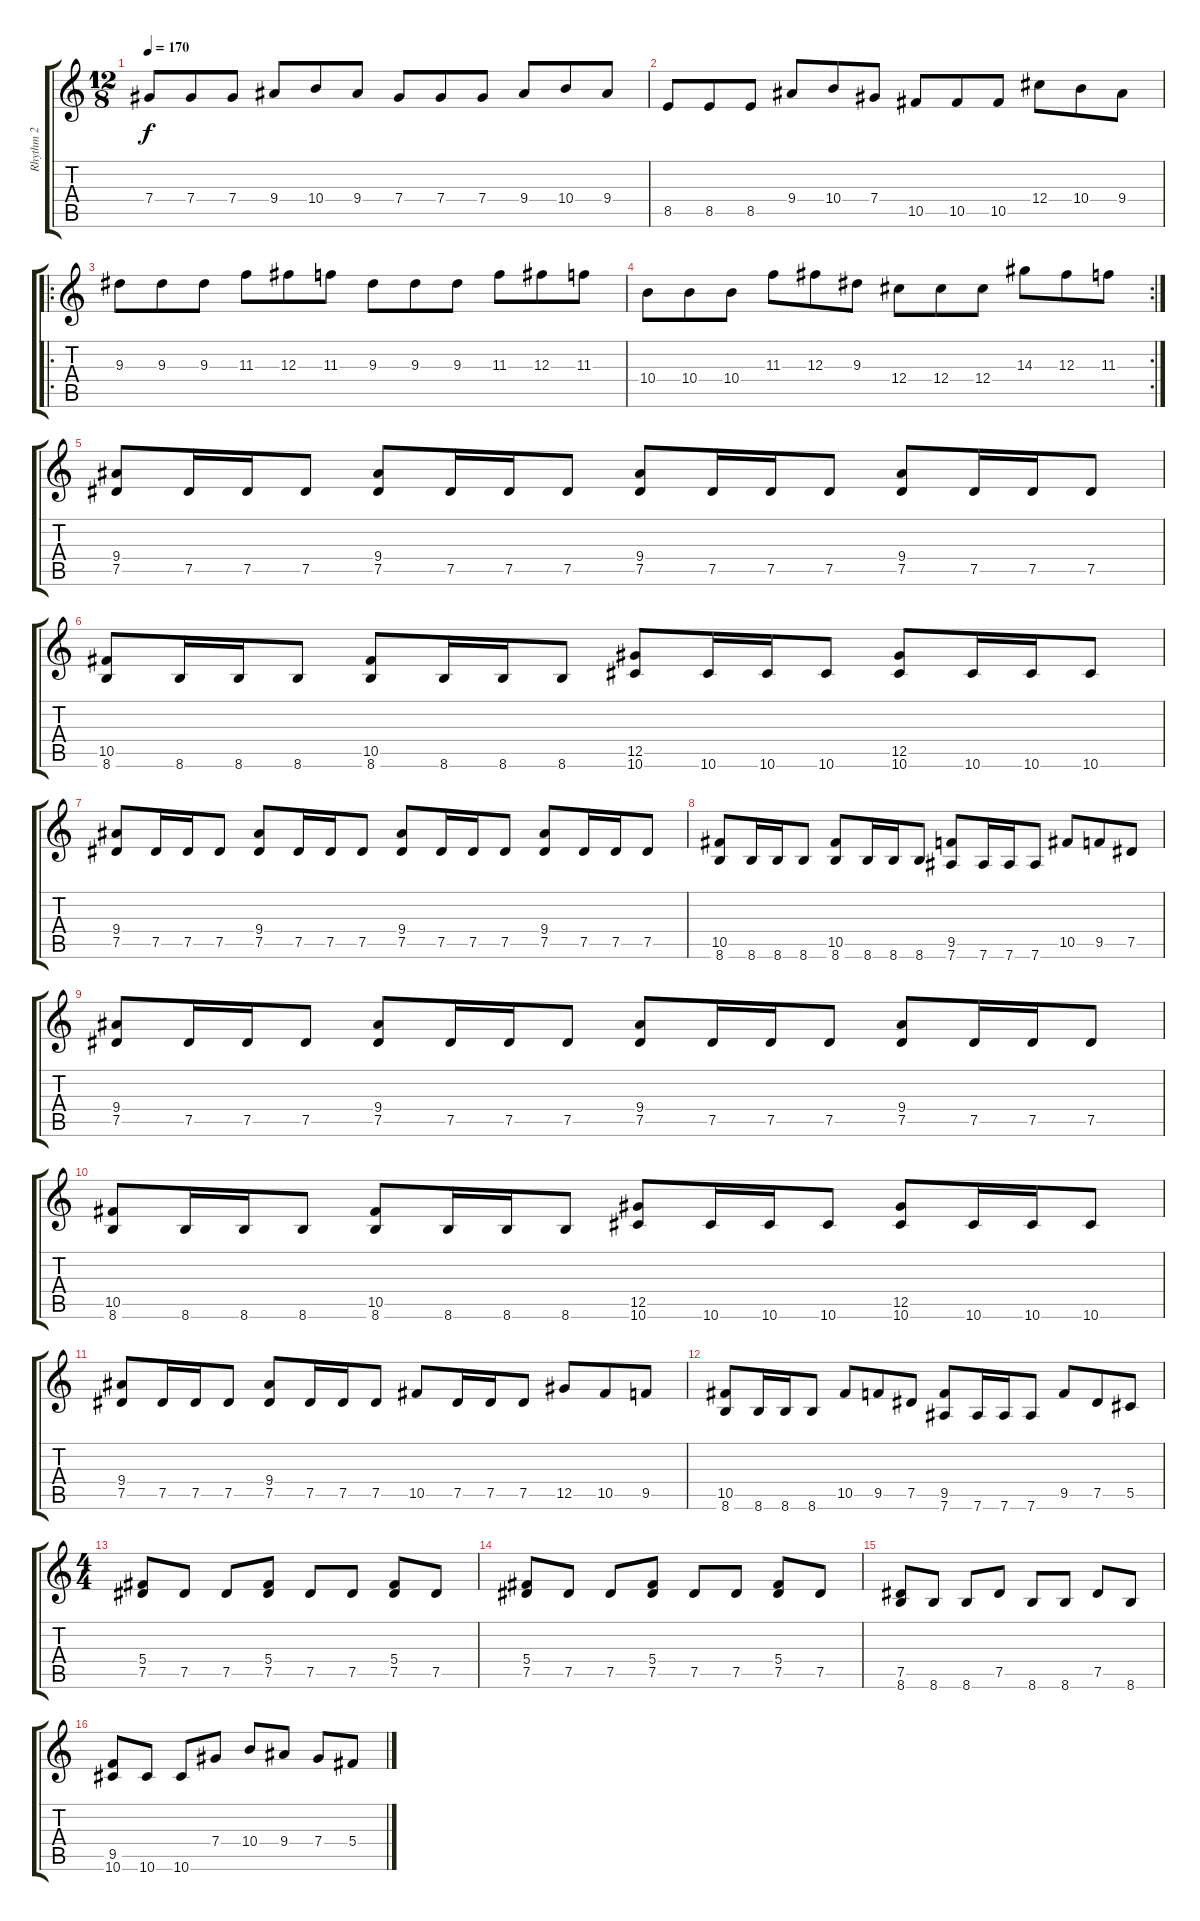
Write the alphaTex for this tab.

\track ("Rhythm 2" "Rhythm 2") {instrument distortionguitar}
\staff {score tabs}
\tuning (Eb4 Bb3 Gb3 Db3 Ab2 Eb2) {hide}
\ts (12 8)
\tempo 170
\clef g2
\ks c
7.4.8{dy f} 7.4.8 7.4.8 9.4.8 10.4.8 9.4.8 7.4.8 7.4.8 7.4.8 9.4.8 10.4.8 9.4.8 |
8.5.8 8.5.8 8.5.8 9.4.8 10.4.8 7.4.8 10.5.8 10.5.8 10.5.8 12.4.8 10.4.8 9.4.8 |
\ro
9.3.8 9.3.8 9.3.8 11.3.8 12.3.8 11.3.8 9.3.8 9.3.8 9.3.8 11.3.8 12.3.8 11.3.8 |
\rc 2
10.4.8 10.4.8 10.4.8 11.3.8 12.3.8 9.3.8 12.4.8 12.4.8 12.4.8 14.3.8 12.3.8 11.3.8 |
(9.4 7.5).8 7.5.16 7.5.16 7.5.8 (9.4 7.5).8 7.5.16 7.5.16 7.5.8 (9.4 7.5).8 7.5.16 7.5.16 7.5.8 (9.4 7.5).8 7.5.16 7.5.16 7.5.8 |
(10.5 8.6).8 8.6.16 8.6.16 8.6.8 (10.5 8.6).8 8.6.16 8.6.16 8.6.8 (12.5 10.6).8 10.6.16 10.6.16 10.6.8 (12.5 10.6).8 10.6.16 10.6.16 10.6.8 |
(9.4 7.5).8 7.5.16 7.5.16 7.5.8 (9.4 7.5).8 7.5.16 7.5.16 7.5.8 (9.4 7.5).8 7.5.16 7.5.16 7.5.8 (9.4 7.5).8 7.5.16 7.5.16 7.5.8 |
(10.5 8.6).8 8.6.16 8.6.16 8.6.8 (10.5 8.6).8 8.6.16 8.6.16 8.6.8 (9.5 7.6).8 7.6.16 7.6.16 7.6.8 10.5.8 9.5.8 7.5.8 |
(9.4 7.5).8 7.5.16 7.5.16 7.5.8 (9.4 7.5).8 7.5.16 7.5.16 7.5.8 (9.4 7.5).8 7.5.16 7.5.16 7.5.8 (9.4 7.5).8 7.5.16 7.5.16 7.5.8 |
(10.5 8.6).8 8.6.16 8.6.16 8.6.8 (10.5 8.6).8 8.6.16 8.6.16 8.6.8 (12.5 10.6).8 10.6.16 10.6.16 10.6.8 (12.5 10.6).8 10.6.16 10.6.16 10.6.8 |
(9.4 7.5).8 7.5.16 7.5.16 7.5.8 (9.4 7.5).8 7.5.16 7.5.16 7.5.8 10.5.8 7.5.16 7.5.16 7.5.8 12.5.8 10.5.8 9.5.8 |
(10.5 8.6).8 8.6.16 8.6.16 8.6.8 10.5.8 9.5.8 7.5.8 (9.5 7.6).8 7.6.16 7.6.16 7.6.8 9.5.8 7.5.8 5.5.8 |
\ts (4 4)
(5.4 7.5).8 7.5.8 7.5.8 (5.4 7.5).8 7.5.8 7.5.8 (5.4 7.5).8 7.5.8 |
(5.4 7.5).8 7.5.8 7.5.8 (5.4 7.5).8 7.5.8 7.5.8 (5.4 7.5).8 7.5.8 |
(7.5 8.6).8 8.6.8 8.6.8 7.5.8 8.6.8 8.6.8 7.5.8 8.6.8 |
(9.5 10.6).8 10.6.8 10.6.8 7.4.8 10.4.8 9.4.8 7.4.8 5.4.8
